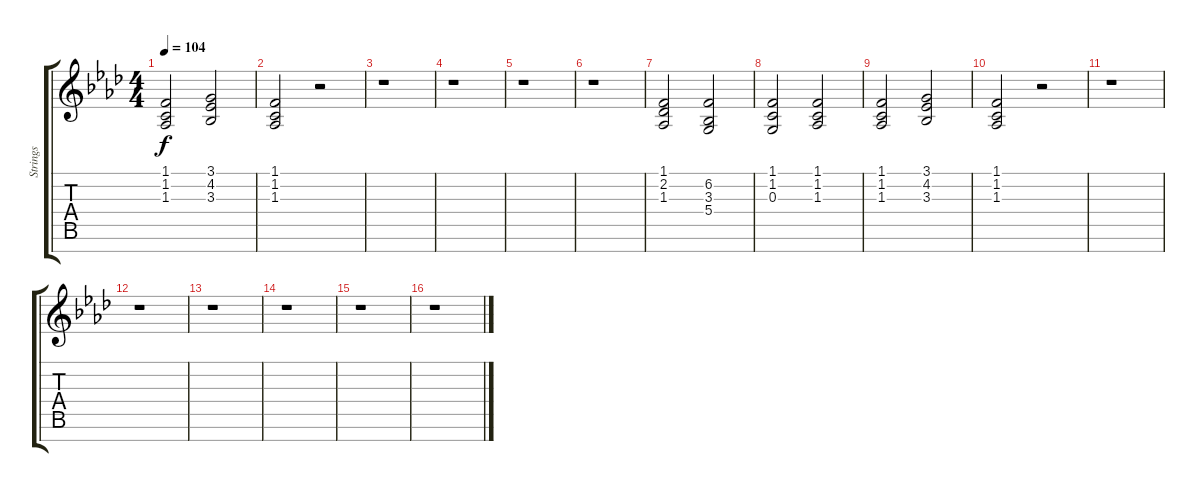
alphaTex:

\track ("Strings" "Strings") {instrument stringensemble2}
\staff {score tabs}
\tuning (E4 B3 G3 D3 A2 E2 B1) {hide}
\ts (4 4)
\tempo 104
\clef g2
\ks ab
(1.1 1.2 1.3).2{dy f} (3.1 4.2 3.3).2 |
(1.1 1.2 1.3).2 r.2 |
r.1 |
r.1 |
r.1 |
r.1 |
(1.1 2.2 1.3).2 (6.2 3.3 5.4).2 |
(1.1 1.2 0.3).2 (1.1 1.2 1.3).2 |
(1.1 1.2 1.3).2 (3.1 4.2 3.3).2 |
(1.1 1.2 1.3).2 r.2 |
r.1 |
r.1 |
r.1 |
r.1 |
r.1 |
r.1
